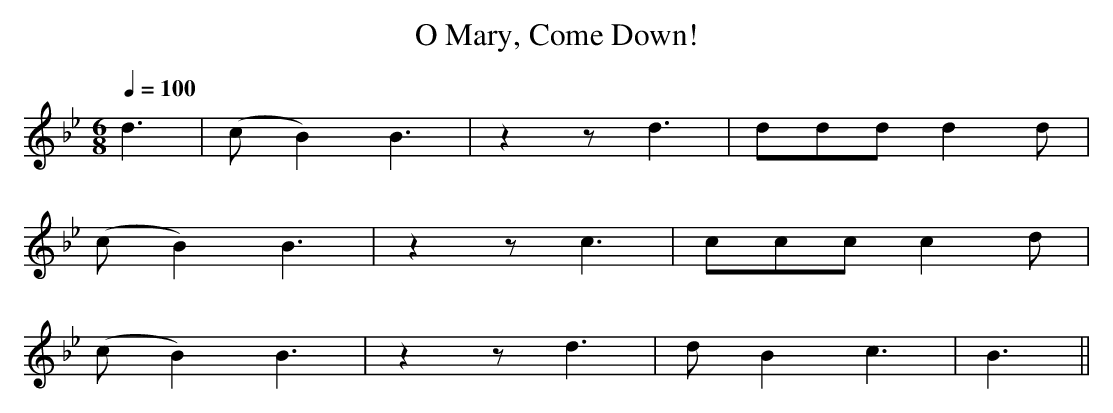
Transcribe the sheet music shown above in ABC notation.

X:1
T:O Mary, Come Down!
M:6/8
L:1/8
Q:1/4=100
K:Bb
d3|\
(cB2) B3|z2z d3|ddd d2d|
(cB2) B3|z2z c3|ccc c2d|
(cB2) B3|z2z d3|dB2 c3 |B3||
